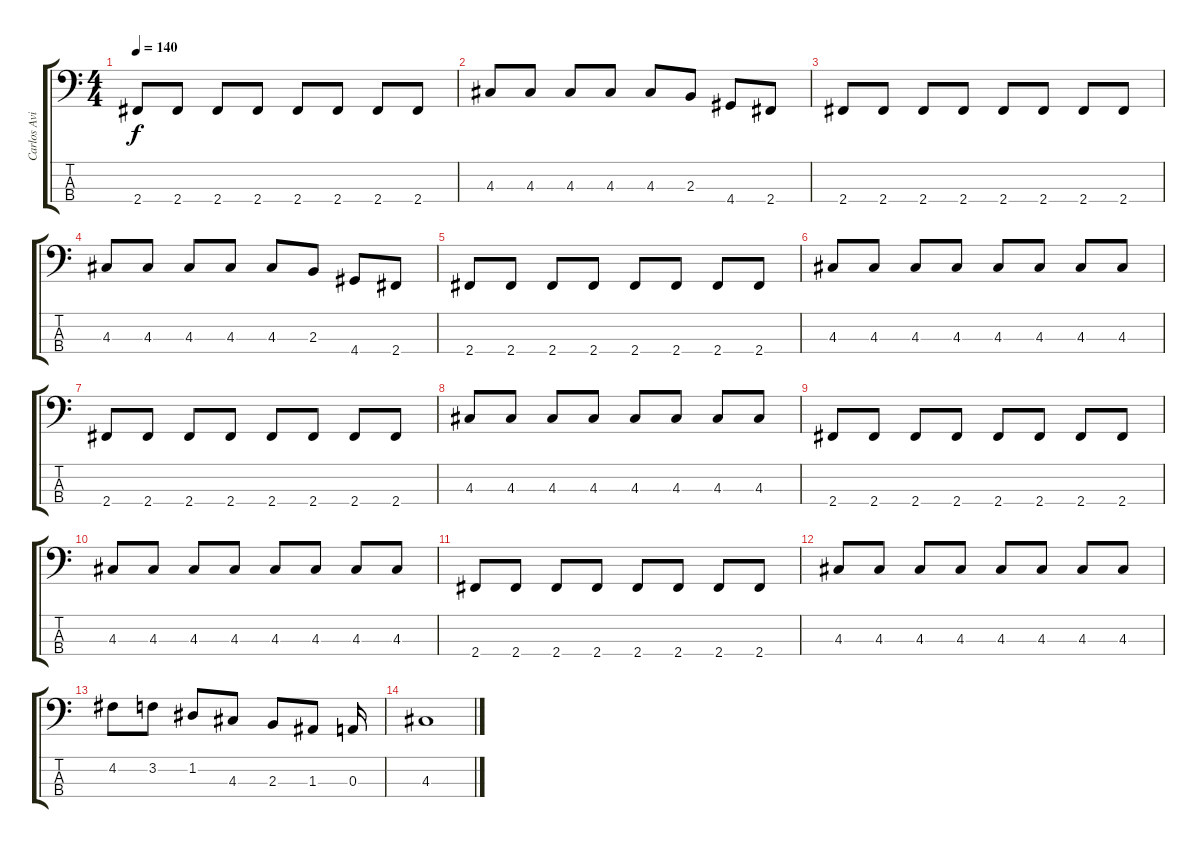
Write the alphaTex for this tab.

\track ("Carlos Avilez" "Carlos Avi") {instrument electricbassfinger}
\staff {score tabs}
\tuning (G2 D2 A1 E1) {hide}
\ts (4 4)
\tempo 140
\clef f4
\ks c
2.4.8{dy f} 2.4.8 2.4.8 2.4.8 2.4.8 2.4.8 2.4.8 2.4.8 |
4.3.8 4.3.8 4.3.8 4.3.8 4.3.8 2.3.8 4.4.8 2.4.8 |
2.4.8 2.4.8 2.4.8 2.4.8 2.4.8 2.4.8 2.4.8 2.4.8 |
4.3.8 4.3.8 4.3.8 4.3.8 4.3.8 2.3.8 4.4.8 2.4.8 |
2.4.8 2.4.8 2.4.8 2.4.8 2.4.8 2.4.8 2.4.8 2.4.8 |
4.3.8 4.3.8 4.3.8 4.3.8 4.3.8 4.3.8 4.3.8 4.3.8 |
2.4.8 2.4.8 2.4.8 2.4.8 2.4.8 2.4.8 2.4.8 2.4.8 |
4.3.8 4.3.8 4.3.8 4.3.8 4.3.8 4.3.8 4.3.8 4.3.8 |
2.4.8 2.4.8 2.4.8 2.4.8 2.4.8 2.4.8 2.4.8 2.4.8 |
4.3.8 4.3.8 4.3.8 4.3.8 4.3.8 4.3.8 4.3.8 4.3.8 |
2.4.8 2.4.8 2.4.8 2.4.8 2.4.8 2.4.8 2.4.8 2.4.8 |
4.3.8 4.3.8 4.3.8 4.3.8 4.3.8 4.3.8 4.3.8 4.3.8 |
4.2.8 3.2.8 1.2.8 4.3.8 2.3.8 1.3.8 0.3.16 |
4.3.1
